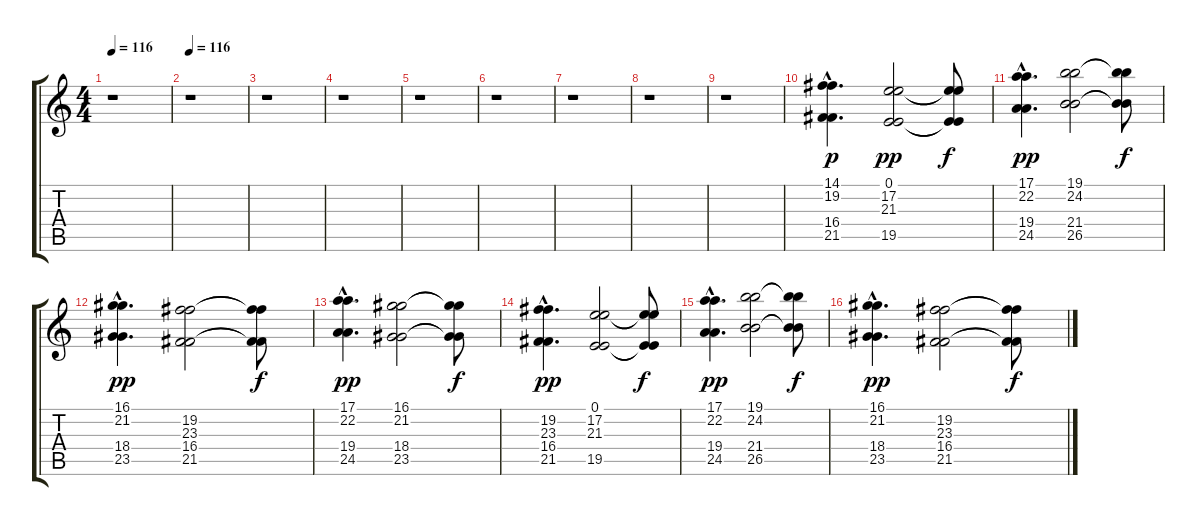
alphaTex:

\track "" {instrument stringensemble1}
\staff {score tabs}
\tuning (E4 B3 G3 D3 A2 E2) {hide}
\ts (4 4)
\tempo 116
\clef g2
\ks c
r.1{dy f} |
\tempo 116
r.1 |
r.1 |
r.1 |
r.1 |
r.1 |
r.1 |
r.1 |
r.1 |
(14.1{hac} 19.2{hac} 16.4{hac} 21.5{hac}).4{d dy p} (0.1 17.2 21.3 19.5).2{dy pp} (0.1{t} 17.2{t} 21.3{t} 19.5{t}).8{dy f} |
(17.1{hac} 22.2{hac} 19.4{hac} 24.5{hac}).4{d dy pp} (19.1 24.2 21.4 26.5).2 (19.1{t} 24.2{t} 21.4{t} 26.5{t}).8{dy f} |
(16.1{hac} 21.2{hac} 18.4{hac} 23.5{hac}).4{d dy pp} (19.2 23.3 16.4 21.5).2 (19.2{t} 23.3{t} 16.4{t} 21.5{t}).8{dy f} |
(17.1{hac} 22.2{hac} 19.4{hac} 24.5{hac}).4{d dy pp} (16.1 21.2 18.4 23.5).2 (16.1{t} 21.2{t} 18.4{t} 23.5{t}).8{dy f} |
(19.2{hac} 23.3{hac} 16.4{hac} 21.5{hac}).4{d dy pp} (0.1 17.2 21.3 19.5).2 (0.1{t} 17.2{t} 21.3{t} 19.5{t}).8{dy f} |
(17.1{hac} 22.2{hac} 19.4{hac} 24.5{hac}).4{d dy pp} (19.1 24.2 21.4 26.5).2 (19.1{t} 24.2{t} 21.4{t} 26.5{t}).8{dy f} |
(16.1{hac} 21.2{hac} 18.4{hac} 23.5{hac}).4{d dy pp} (19.2 23.3 16.4 21.5).2 (19.2{t} 23.3{t} 16.4{t} 21.5{t}).8{dy f}
